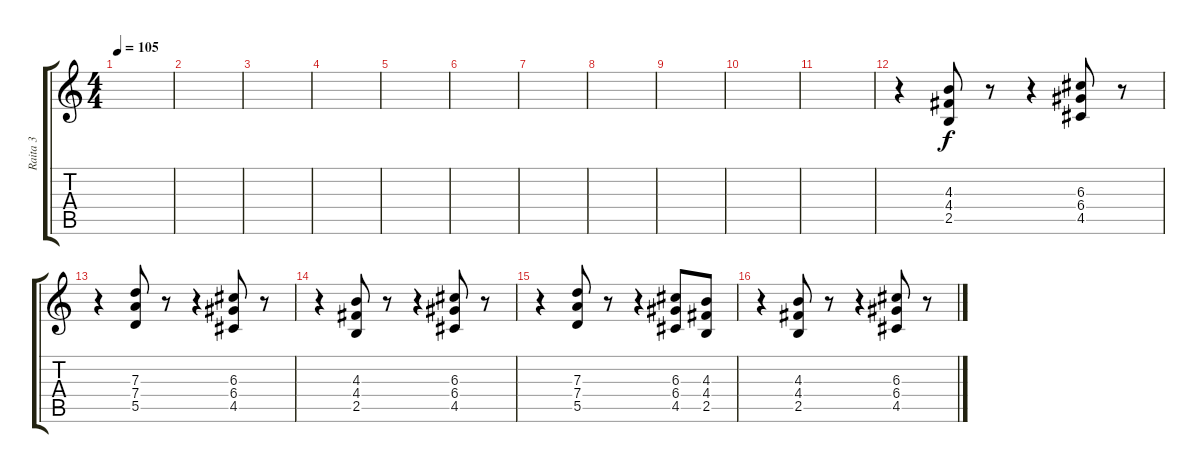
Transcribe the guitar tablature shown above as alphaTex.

\track ("Raita 3" "Raita 3") {instrument distortionguitar}
\staff {score tabs}
\tuning (E4 B3 G3 D3 A2 E2) {hide}
\ts (4 4)
\tempo 105
\clef g2
\ks c
|
|
|
|
|
|
|
|
|
|
|
r.4 (4.3 4.4 2.5).8 r.8 r.4 (6.3 6.4 4.5).8 r.8 |
r.4 (7.3 7.4 5.5).8 r.8 r.4 (6.3 6.4 4.5).8 r.8 |
r.4 (4.3 4.4 2.5).8 r.8 r.4 (6.3 6.4 4.5).8 r.8 |
r.4 (7.3 7.4 5.5).8 r.8 r.4 (6.3 6.4 4.5).8 (4.3 4.4 2.5).8 |
r.4 (4.3 4.4 2.5).8 r.8 r.4 (6.3 6.4 4.5).8 r.8
